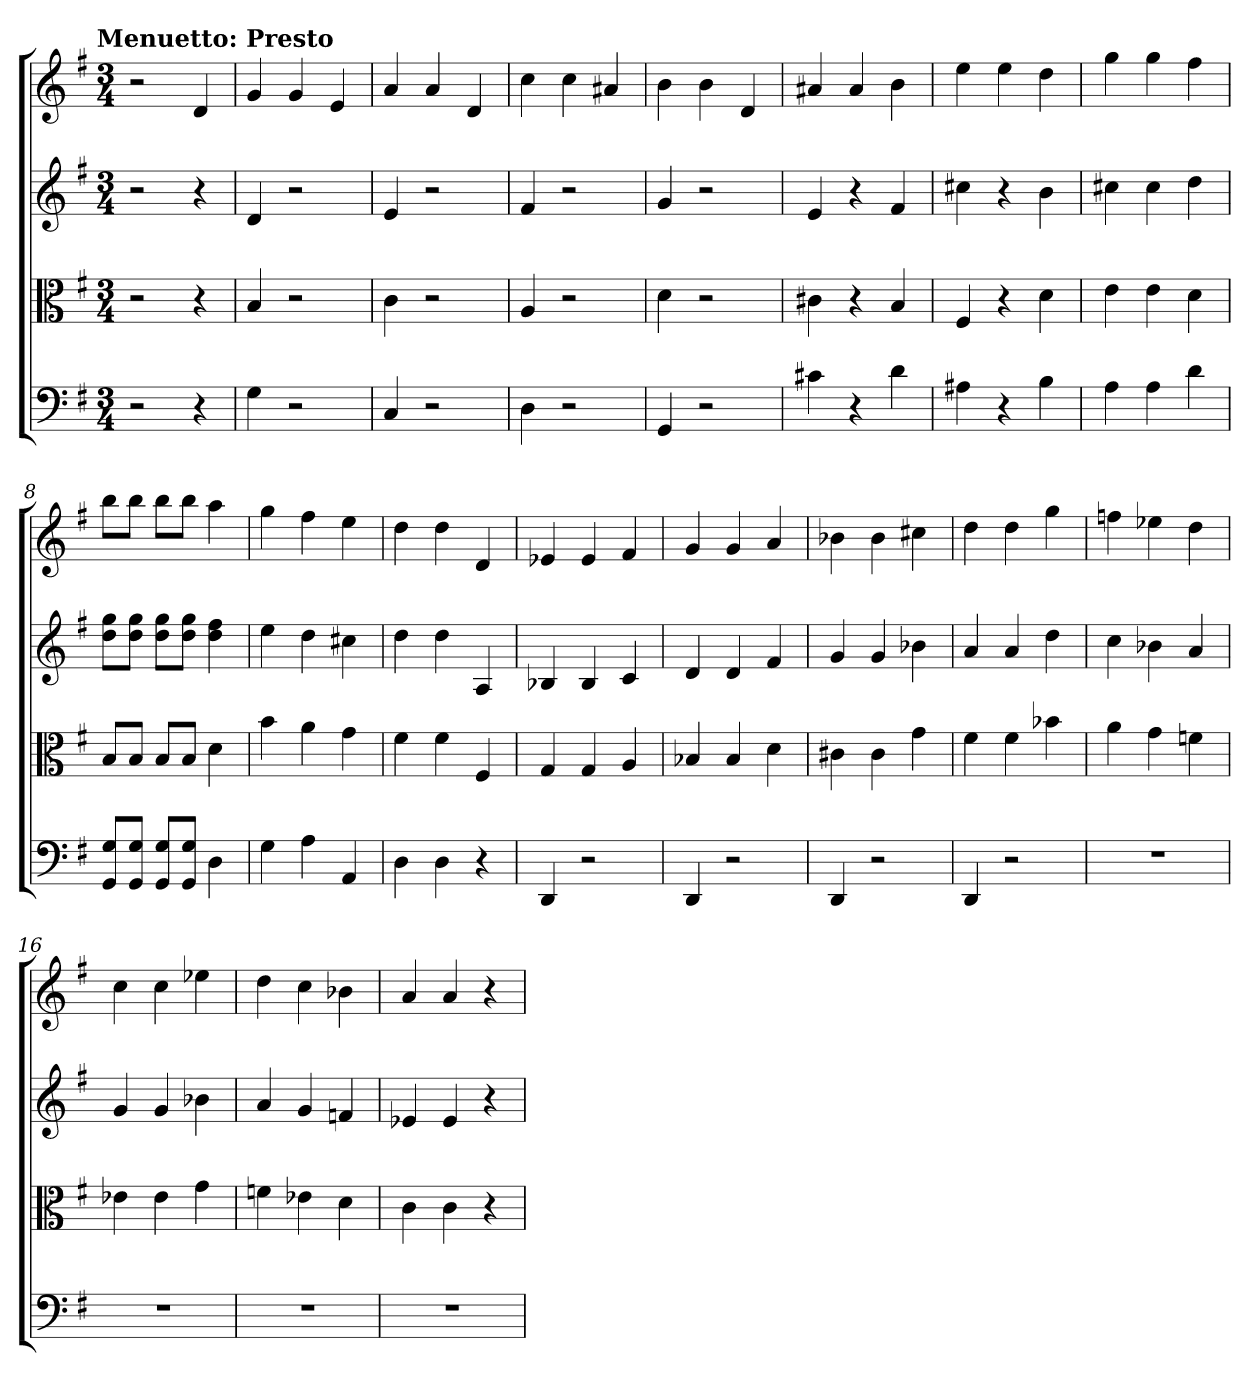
**kern	**kern	**kern	**kern
*part4	*part3	*part2	*part1
*staff4	*staff3	*staff2	*staff1
*clefF4	*clefC3	*	*
*k[f#]	*k[f#]	*k[f#]	*k[f#]
*G:	*G:	*G:	*G:
!!LO:TX:omd:t=Menuetto&colon; Presto
*M3/4	*M3/4	*M3/4	*M3/4
*MM184	*MM184	*MM184	*MM184
=	=	=	=
2r	2r	2r	2r
4r	4r	4r	4d
=1	=1	=1	=1
4G	4B	4d	4g
2r	2r	2r	4g
.	.	.	4e
=2	=2	=2	=2
4C	4c	4e	4a
2r	2r	2r	4a
.	.	.	4d
=3	=3	=3	=3
4D	4A	4f#	4cc
2r	2r	2r	4cc
.	.	.	4a#X
=4	=4	=4	=4
4GG	4d	4g	4b
2r	2r	2r	4b
.	.	.	4d
=5	=5	=5	=5
4c#X	4c#X	4e	4a#X
4r	4r	4r	4a#
4d	4B	4f#	4b
=6	=6	=6	=6
4A#X	4F#	4cc#X	4ee
4r	4r	4r	4ee
4B	4d	4b	4dd
=7	=7	=7	=7
4A	4e	4cc#X	4gg
4A	4e	4cc#	4gg
4d	4d	4dd	4ff#
=8	=8	=8	=8
8GG/ 8G/L	8B/L	8dd 8ggL	8bbL
8GG/ 8G/J	8B/J	8dd 8ggJ	8bbJ
8GG/ 8G/L	8B/L	8dd 8ggL	8bbL
8GG/ 8G/J	8B/J	8dd 8ggJ	8bbJ
4D	4d	4dd 4ff#	4aa
=9	=9	=9	=9
4G	4b	4ee	4gg
4A	4a	4dd	4ff#
4AA	4g	4cc#X	4ee
=10	=10	=10	=10
4D	4f#	4dd	4dd
4D	4f#	4dd	4dd
4r	4F#	4A	4d
=11	=11	=11	=11
4DD	4G	4B-X	4e-X
2r	4G	4B-	4e-
.	4A	4c	4f#
=12	=12	=12	=12
4DD	4B-X	4d	4g
2r	4B-	4d	4g
.	4d	4f#	4a
=13	=13	=13	=13
4DD	4c#X	4g	4b-X
2r	4c#	4g	4b-
.	4g	4b-X	4cc#X
=14	=14	=14	=14
4DD	4f#	4a	4dd
2r	4f#	4a	4dd
.	4b-X	4dd	4gg
=15	=15	=15	=15
2.r	4a	4cc	4ffn
.	4g	4b-X	4ee-X
.	4fn	4a	4dd
=16	=16	=16	=16
2.r	4e-X	4g	4cc
.	4e-	4g	4cc
.	4g	4b-X	4ee-X
=17	=17	=17	=17
2.r	4fn	4a	4dd
.	4e-X	4g	4cc
.	4d	4fn	4b-X
=18	=18	=18	=18
2.r	4c	4e-X	4a
.	4c	4e-	4a
.	4r	4r	4r
=	=	=	=
*-	*-	*-	*-
